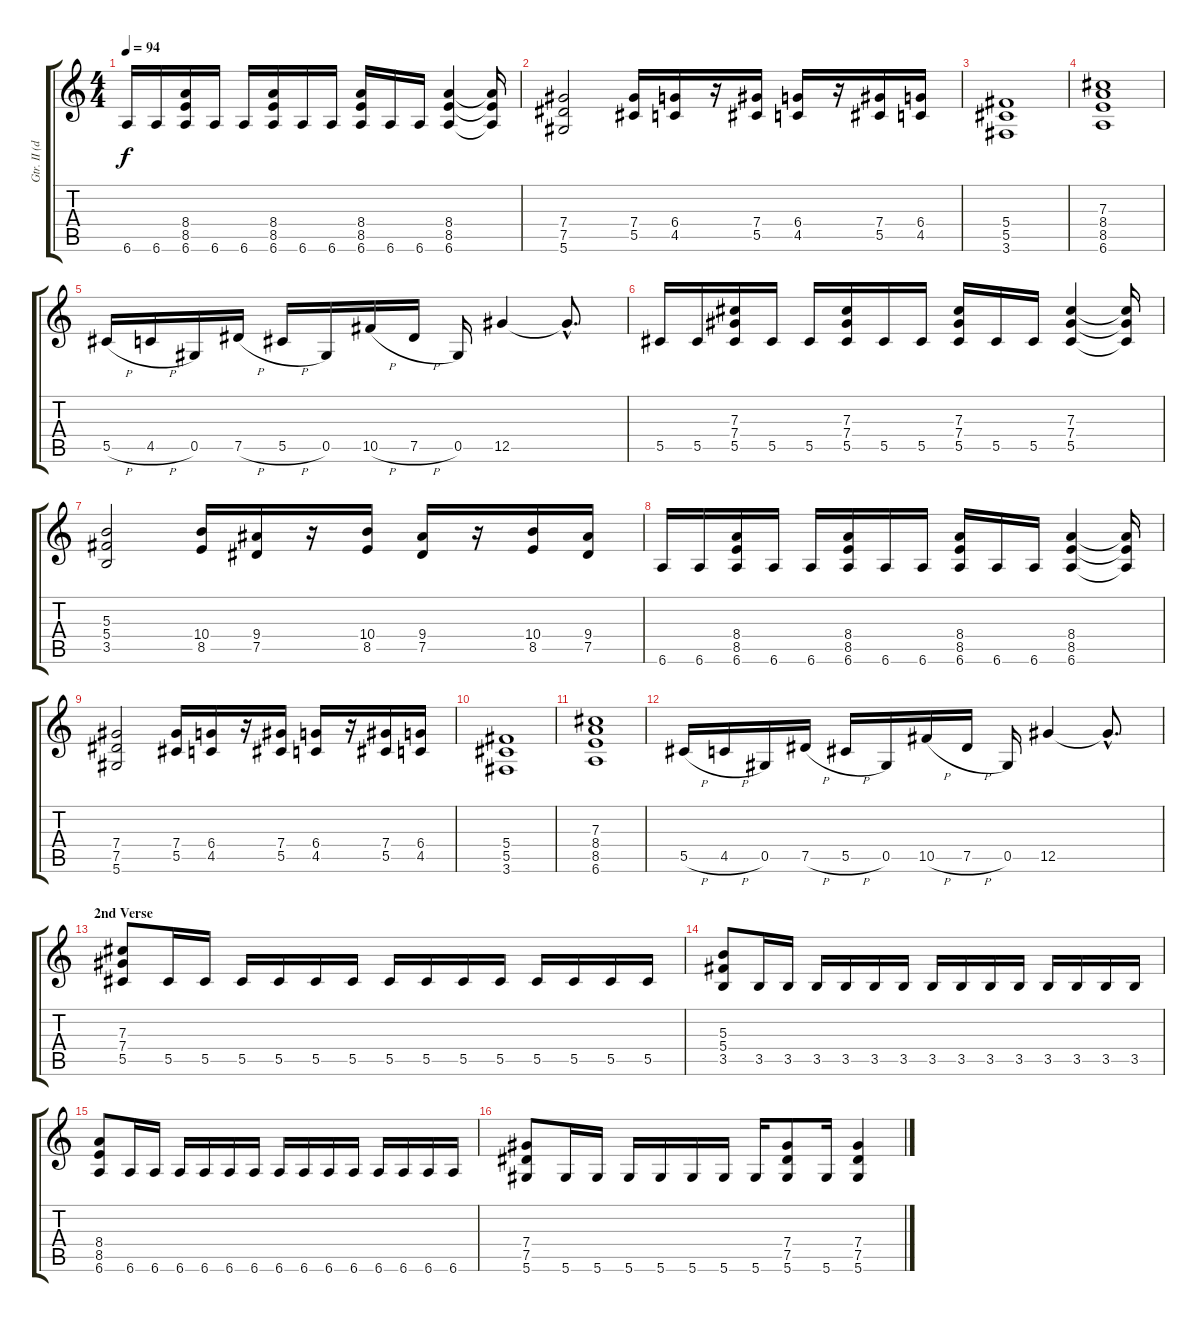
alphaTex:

\track ("Gtr. II (dist)" "Gtr. II (d") {instrument distortionguitar}
\staff {score tabs}
\tuning (Eb4 Bb3 Gb3 Db3 Ab2 Eb2) {hide}
\ts (4 4)
\tempo 94
\clef g2
\ks c
6.6.16{dy f} 6.6.16 (8.4 8.5 6.6).16 6.6.16 6.6.16 (8.4 8.5 6.6).16 6.6.16 6.6.16 (8.4 8.5 6.6).16 6.6.16 6.6.16 (8.4 8.5 6.6).4 (8.4{t} 8.5{t} 6.6{t}).16 |
(7.4 7.5 5.6).2 (7.4 5.5).16 (6.4 4.5).16 r.16 (7.4 5.5).16 (6.4 4.5).16 r.16 (7.4 5.5).16 (6.4 4.5).16 |
(5.4 5.5 3.6).1 |
(7.3 8.4 8.5 6.6).1 |
5.5{h}.16 4.5{h}.16 0.5.16 7.5{h}.16 5.5{h}.16 0.5.16 10.5{h}.16 7.5{h}.16 0.5.16 12.5.4 12.5{hac t}.8{d} |
5.5.16 5.5.16 (7.3 7.4 5.5).16 5.5.16 5.5.16 (7.3 7.4 5.5).16 5.5.16 5.5.16 (7.3 7.4 5.5).16 5.5.16 5.5.16 (7.3 7.4 5.5).4 (7.3{t} 7.4{t} 5.5{t}).16 |
(5.3 5.4 3.5).2 (10.4 8.5).16 (9.4 7.5).16 r.16 (10.4 8.5).16 (9.4 7.5).16 r.16 (10.4 8.5).16 (9.4 7.5).16 |
6.6.16 6.6.16 (8.4 8.5 6.6).16 6.6.16 6.6.16 (8.4 8.5 6.6).16 6.6.16 6.6.16 (8.4 8.5 6.6).16 6.6.16 6.6.16 (8.4 8.5 6.6).4 (8.4{t} 8.5{t} 6.6{t}).16 |
(7.4 7.5 5.6).2 (7.4 5.5).16 (6.4 4.5).16 r.16 (7.4 5.5).16 (6.4 4.5).16 r.16 (7.4 5.5).16 (6.4 4.5).16 |
(5.4 5.5 3.6).1 |
(7.3 8.4 8.5 6.6).1 |
5.5{h}.16 4.5{h}.16 0.5.16 7.5{h}.16 5.5{h}.16 0.5.16 10.5{h}.16 7.5{h}.16 0.5.16 12.5.4 12.5{hac t}.8{d} |
\section ("" "2nd Verse")
(7.3 7.4 5.5).8 5.5.16 5.5.16 5.5.16 5.5.16 5.5.16 5.5.16 5.5.16 5.5.16 5.5.16 5.5.16 5.5.16 5.5.16 5.5.16 5.5.16 |
(5.3 5.4 3.5).8 3.5.16 3.5.16 3.5.16 3.5.16 3.5.16 3.5.16 3.5.16 3.5.16 3.5.16 3.5.16 3.5.16 3.5.16 3.5.16 3.5.16 |
(8.4 8.5 6.6).8 6.6.16 6.6.16 6.6.16 6.6.16 6.6.16 6.6.16 6.6.16 6.6.16 6.6.16 6.6.16 6.6.16 6.6.16 6.6.16 6.6.16 |
(7.4 7.5 5.6).8 5.6.16 5.6.16 5.6.16 5.6.16 5.6.16 5.6.16 5.6.16 (7.4 7.5 5.6).8 5.6.16 (7.4 7.5 5.6).4
